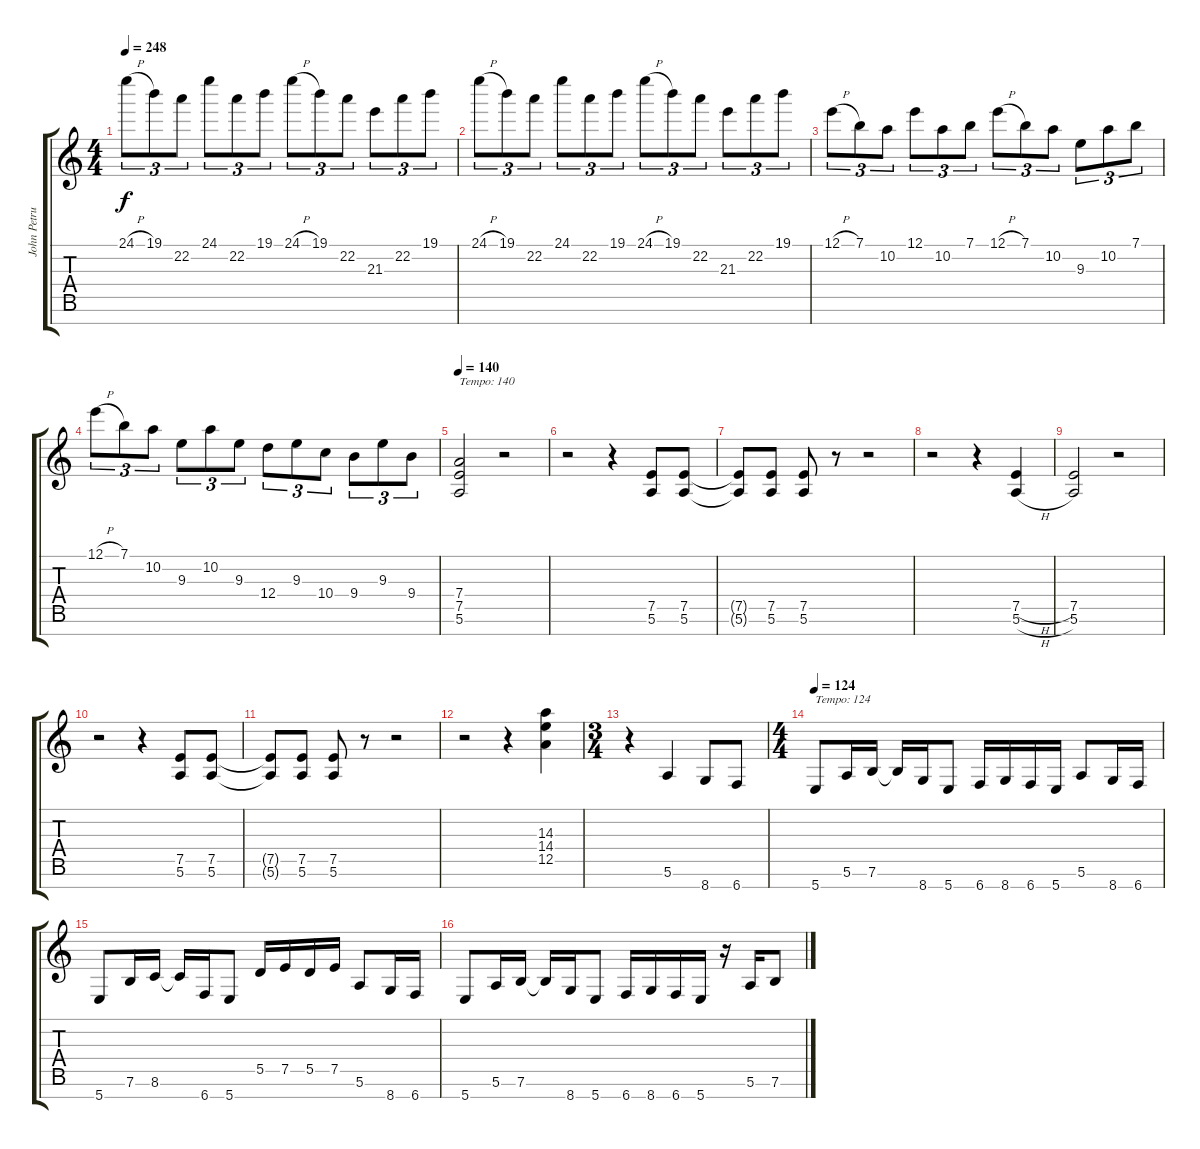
\track ("John Petrucci - 7 String Guitar" "John Petru") {instrument distortionguitar}
\staff {score tabs}
\tuning (E4 B3 G3 D3 A2 E2 B1) {hide}
\ts (4 4)
\tempo 248
\clef g2
\ks c
24.1{h}.8{tu (3 2) dy f} 19.1.8{tu (3 2)} 22.2.8{tu (3 2)} 24.1.8{tu (3 2)} 22.2.8{tu (3 2)} 19.1.8{tu (3 2)} 24.1{h}.8{tu (3 2)} 19.1.8{tu (3 2)} 22.2.8{tu (3 2)} 21.3.8{tu (3 2)} 22.2.8{tu (3 2)} 19.1.8{tu (3 2)} |
24.1{h}.8{tu (3 2)} 19.1.8{tu (3 2)} 22.2.8{tu (3 2)} 24.1.8{tu (3 2)} 22.2.8{tu (3 2)} 19.1.8{tu (3 2)} 24.1{h}.8{tu (3 2)} 19.1.8{tu (3 2)} 22.2.8{tu (3 2)} 21.3.8{tu (3 2)} 22.2.8{tu (3 2)} 19.1.8{tu (3 2)} |
12.1{h}.8{tu (3 2)} 7.1.8{tu (3 2)} 10.2.8{tu (3 2)} 12.1.8{tu (3 2)} 10.2.8{tu (3 2)} 7.1.8{tu (3 2)} 12.1{h}.8{tu (3 2)} 7.1.8{tu (3 2)} 10.2.8{tu (3 2)} 9.3.8{tu (3 2)} 10.2.8{tu (3 2)} 7.1.8{tu (3 2)} |
12.1{h}.8{tu (3 2)} 7.1.8{tu (3 2)} 10.2.8{tu (3 2)} 9.3.8{tu (3 2)} 10.2.8{tu (3 2)} 9.3.8{tu (3 2)} 12.4.8{tu (3 2)} 9.3.8{tu (3 2)} 10.4.8{tu (3 2)} 9.4.8{tu (3 2)} 9.3.8{tu (3 2)} 9.4.8{tu (3 2)} |
\tempo 140
(7.4 7.5 5.6).2{txt "Tempo: 140"} r.2 |
r.2 r.4 (7.5 5.6).8 (7.5 5.6).8 |
(7.5{t} 5.6{t}).8 (7.5 5.6).8 (7.5 5.6).8 r.8 r.2 |
r.2 r.4 (7.5{h} 5.6{h}).4 |
(7.5 5.6).2 r.2 |
r.2 r.4 (7.5 5.6).8 (7.5 5.6).8 |
(7.5{t} 5.6{t}).8 (7.5 5.6).8 (7.5 5.6).8 r.8 r.2 |
r.2 r.4 (14.3 14.4 12.5).4 |
\ts (3 4)
r.4 5.6.4 8.7.8 6.7.8 |
\ts (4 4)
\tempo 124
5.7.8{txt "Tempo: 124"} 5.6.16 7.6.16 7.6{t}.16 8.7.16 5.7.8 6.7.16 8.7.16 6.7.16 5.7.16 5.6.8 8.7.16 6.7.16 |
5.7.8 7.6.16 8.6.16 8.6{t}.16 6.7.16 5.7.8 5.5.16 7.5.16 5.5.16 7.5.16 5.6.8 8.7.16 6.7.16 |
5.7.8 5.6.16 7.6.16 7.6{t}.16 8.7.16 5.7.8 6.7.16 8.7.16 6.7.16 5.7.16 r.16 5.6.16 7.6.8
